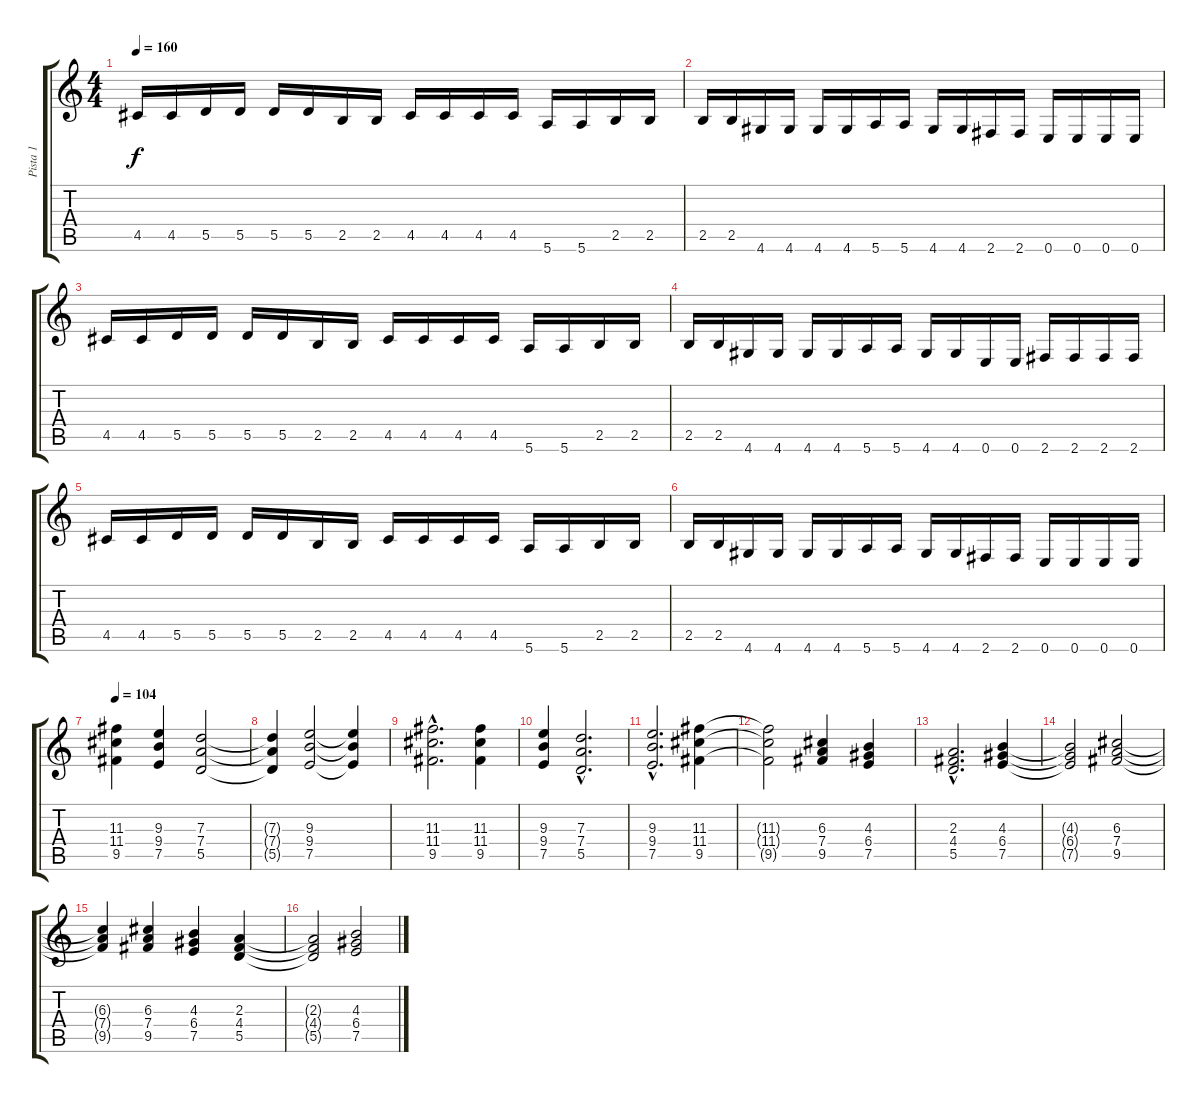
\track ("Pista 1" "Pista 1") {instrument distortionguitar}
\staff {score tabs}
\tuning (E4 B3 G3 D3 A2 E2) {hide}
\ts (4 4)
\tempo 160
\clef g2
\ks c
4.5.16{dy f} 4.5.16 5.5.16 5.5.16 5.5.16 5.5.16 2.5.16 2.5.16 4.5.16 4.5.16 4.5.16 4.5.16 5.6.16 5.6.16 2.5.16 2.5.16 |
2.5.16 2.5.16 4.6.16 4.6.16 4.6.16 4.6.16 5.6.16 5.6.16 4.6.16 4.6.16 2.6.16 2.6.16 0.6.16 0.6.16 0.6.16 0.6.16 |
4.5.16 4.5.16 5.5.16 5.5.16 5.5.16 5.5.16 2.5.16 2.5.16 4.5.16 4.5.16 4.5.16 4.5.16 5.6.16 5.6.16 2.5.16 2.5.16 |
2.5.16 2.5.16 4.6.16 4.6.16 4.6.16 4.6.16 5.6.16 5.6.16 4.6.16 4.6.16 0.6.16 0.6.16 2.6.16 2.6.16 2.6.16 2.6.16 |
4.5.16 4.5.16 5.5.16 5.5.16 5.5.16 5.5.16 2.5.16 2.5.16 4.5.16 4.5.16 4.5.16 4.5.16 5.6.16 5.6.16 2.5.16 2.5.16 |
2.5.16 2.5.16 4.6.16 4.6.16 4.6.16 4.6.16 5.6.16 5.6.16 4.6.16 4.6.16 2.6.16 2.6.16 0.6.16 0.6.16 0.6.16 0.6.16 |
\tempo 104
(11.3 11.4 9.5).4 (9.3 9.4 7.5).4 (7.3 7.4 5.5).2 |
(7.3{t} 7.4{t} 5.5{t}).4 (9.3 9.4 7.5).2 (9.3{t} 9.4{t} 7.5{t}).4 |
(11.3{hac} 11.4{hac} 9.5{hac}).2{d} (11.3 11.4 9.5).4 |
(9.3 9.4 7.5).4 (7.3{hac} 7.4{hac} 5.5{hac}).2{d} |
(9.3{hac} 9.4{hac} 7.5{hac}).2{d} (11.3 11.4 9.5).4 |
(11.3{t} 11.4{t} 9.5{t}).2 (6.3 7.4 9.5).4 (4.3 6.4 7.5).4 |
(2.3{hac} 4.4{hac} 5.5{hac}).2{d} (4.3 6.4 7.5).4 |
(4.3{t} 6.4{t} 7.5{t}).2 (6.3 7.4 9.5).2 |
(6.3{t} 7.4{t} 9.5{t}).4 (6.3 7.4 9.5).4 (4.3 6.4 7.5).4 (2.3 4.4 5.5).4 |
(2.3{t} 4.4{t} 5.5{t}).2 (4.3 6.4 7.5).2
